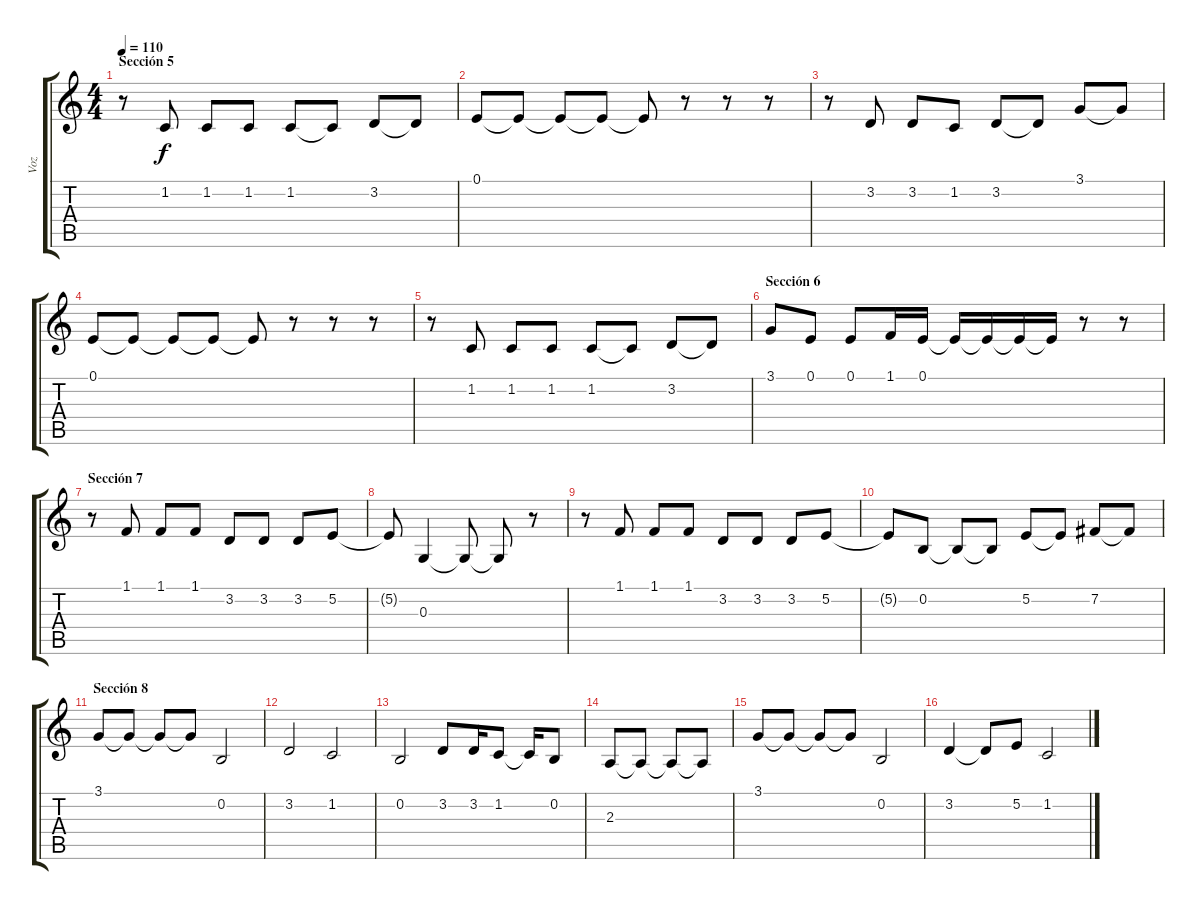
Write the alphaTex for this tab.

\track ("Voz" "Voz") {instrument cello}
\staff {score tabs}
\tuning (E4 B3 G3 D3 A2 E2) {hide}
\ts (4 4)
\section ("" "Sección 5")
\tempo 110
\clef g2
\ks c
r.8{dy f} 1.2.8 1.2.8 1.2.8 1.2.8 1.2{t}.8 3.2.8 3.2{t}.8 |
0.1.8 0.1{t}.8 0.1{t}.8 0.1{t}.8 0.1{t}.8 r.8 r.8 r.8 |
r.8 3.2.8 3.2.8 1.2.8 3.2.8 3.2{t}.8 3.1.8 3.1{t}.8 |
0.1.8 0.1{t}.8 0.1{t}.8 0.1{t}.8 0.1{t}.8 r.8 r.8 r.8 |
r.8 1.2.8 1.2.8 1.2.8 1.2.8 1.2{t}.8 3.2.8 3.2{t}.8 |
\section ("" "Sección 6")
3.1.8 0.1.8 0.1.8 1.1.16 0.1.16 0.1{t}.16 0.1{t}.16 0.1{t}.16 0.1{t}.16 r.8 r.8 |
\section ("" "Sección 7")
r.8 1.1.8 1.1.8 1.1.8 3.2.8 3.2.8 3.2.8 5.2.8 |
5.2{t}.8 0.3.4 0.3{t}.8 0.3{t}.8 r.8 |
r.8 1.1.8 1.1.8 1.1.8 3.2.8 3.2.8 3.2.8 5.2.8 |
5.2{t}.8 0.2.8 0.2{t}.8 0.2{t}.8 5.2.8 5.2{t}.8 7.2.8 7.2{t}.8 |
\section ("" "Sección 8")
3.1.8 3.1{t}.8 3.1{t}.8 3.1{t}.8 0.2.2 |
3.2.2 1.2.2 |
0.2.2 3.2.8 3.2.16 1.2.8 1.2{t}.16 0.2.8 |
2.3.8 2.3{t}.8 2.3{t}.8 2.3{t}.8 |
3.1.8 3.1{t}.8 3.1{t}.8 3.1{t}.8 0.2.2 |
3.2.4 3.2{t}.8 5.2.8 1.2.2
